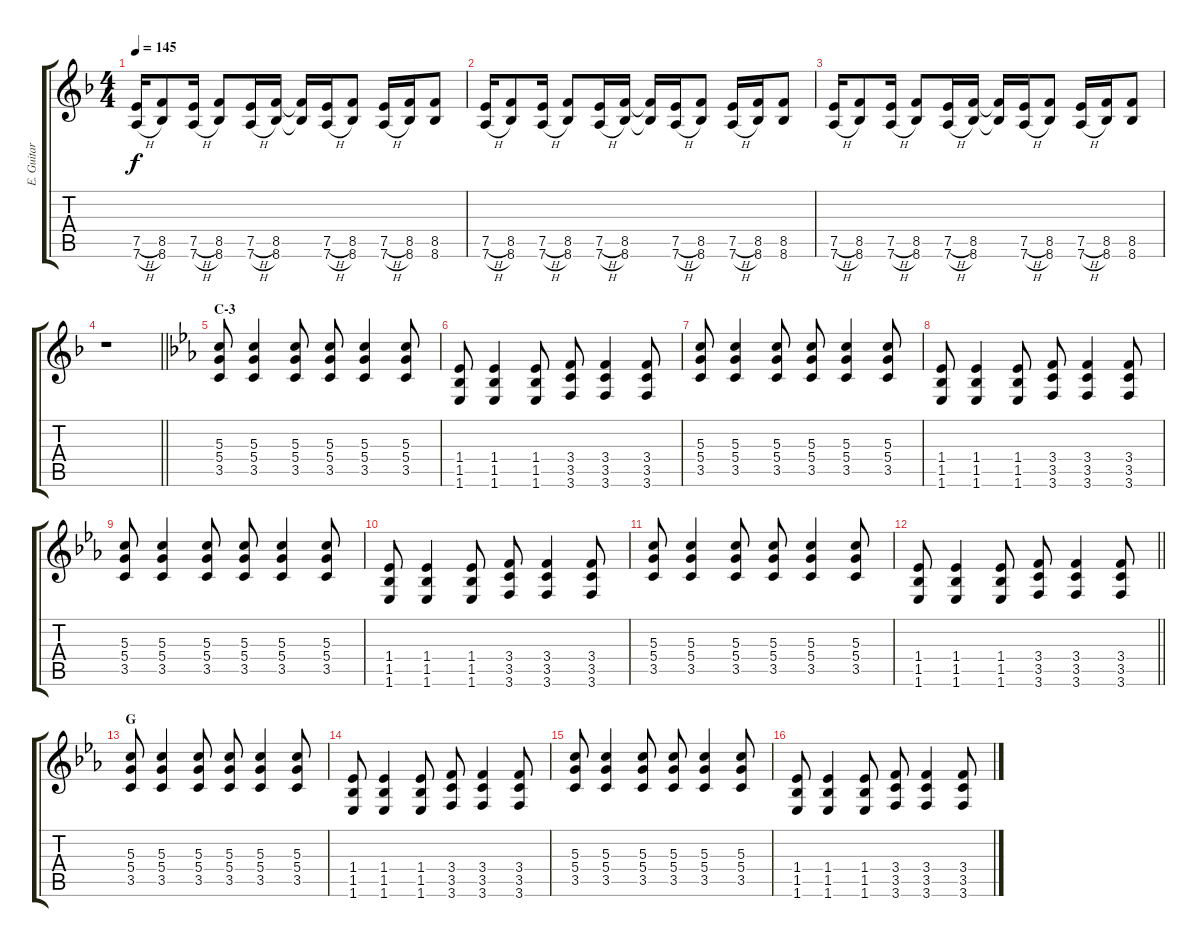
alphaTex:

\track ("E. Guitar I" "E. Guitar ") {instrument overdrivenguitar}
\staff {score tabs}
\tuning (E4 B3 G3 D3 A2 D2) {hide}
\ts (4 4)
\tempo 145
\clef g2
\ks f
(7.5{h} 7.6{h}).16{dy f} (8.5 8.6).8 (7.5{h} 7.6{h}).16 (8.5 8.6).8 (7.5{h} 7.6{h}).16 (8.5 8.6).16 (8.5{t} 8.6{t}).16 (7.5{h} 7.6{h}).16 (8.5 8.6).8 (7.5{h} 7.6{h}).16 (8.5 8.6).16 (8.5 8.6).8 |
(7.5{h} 7.6{h}).16 (8.5 8.6).8 (7.5{h} 7.6{h}).16 (8.5 8.6).8 (7.5{h} 7.6{h}).16 (8.5 8.6).16 (8.5{t} 8.6{t}).16 (7.5{h} 7.6{h}).16 (8.5 8.6).8 (7.5{h} 7.6{h}).16 (8.5 8.6).16 (8.5 8.6).8 |
(7.5{h} 7.6{h}).16 (8.5 8.6).8 (7.5{h} 7.6{h}).16 (8.5 8.6).8 (7.5{h} 7.6{h}).16 (8.5 8.6).16 (8.5{t} 8.6{t}).16 (7.5{h} 7.6{h}).16 (8.5 8.6).8 (7.5{h} 7.6{h}).16 (8.5 8.6).16 (8.5 8.6).8 |
\barLineRight lightlight
r.1 |
\section ("" "C-3")
\ks eb
(5.3 5.4 3.5).8 (5.3 5.4 3.5).4 (5.3 5.4 3.5).8 (5.3 5.4 3.5).8 (5.3 5.4 3.5).4 (5.3 5.4 3.5).8 |
(1.4 1.5 1.6).8 (1.4 1.5 1.6).4 (1.4 1.5 1.6).8 (3.4 3.5 3.6).8 (3.4 3.5 3.6).4 (3.4 3.5 3.6).8 |
(5.3 5.4 3.5).8 (5.3 5.4 3.5).4 (5.3 5.4 3.5).8 (5.3 5.4 3.5).8 (5.3 5.4 3.5).4 (5.3 5.4 3.5).8 |
(1.4 1.5 1.6).8 (1.4 1.5 1.6).4 (1.4 1.5 1.6).8 (3.4 3.5 3.6).8 (3.4 3.5 3.6).4 (3.4 3.5 3.6).8 |
(5.3 5.4 3.5).8 (5.3 5.4 3.5).4 (5.3 5.4 3.5).8 (5.3 5.4 3.5).8 (5.3 5.4 3.5).4 (5.3 5.4 3.5).8 |
(1.4 1.5 1.6).8 (1.4 1.5 1.6).4 (1.4 1.5 1.6).8 (3.4 3.5 3.6).8 (3.4 3.5 3.6).4 (3.4 3.5 3.6).8 |
(5.3 5.4 3.5).8 (5.3 5.4 3.5).4 (5.3 5.4 3.5).8 (5.3 5.4 3.5).8 (5.3 5.4 3.5).4 (5.3 5.4 3.5).8 |
\barLineRight lightlight
(1.4 1.5 1.6).8 (1.4 1.5 1.6).4 (1.4 1.5 1.6).8 (3.4 3.5 3.6).8 (3.4 3.5 3.6).4 (3.4 3.5 3.6).8 |
\section ("" "G")
(5.3 5.4 3.5).8 (5.3 5.4 3.5).4 (5.3 5.4 3.5).8 (5.3 5.4 3.5).8 (5.3 5.4 3.5).4 (5.3 5.4 3.5).8 |
(1.4 1.5 1.6).8 (1.4 1.5 1.6).4 (1.4 1.5 1.6).8 (3.4 3.5 3.6).8 (3.4 3.5 3.6).4 (3.4 3.5 3.6).8 |
(5.3 5.4 3.5).8 (5.3 5.4 3.5).4 (5.3 5.4 3.5).8 (5.3 5.4 3.5).8 (5.3 5.4 3.5).4 (5.3 5.4 3.5).8 |
(1.4 1.5 1.6).8 (1.4 1.5 1.6).4 (1.4 1.5 1.6).8 (3.4 3.5 3.6).8 (3.4 3.5 3.6).4 (3.4 3.5 3.6).8
